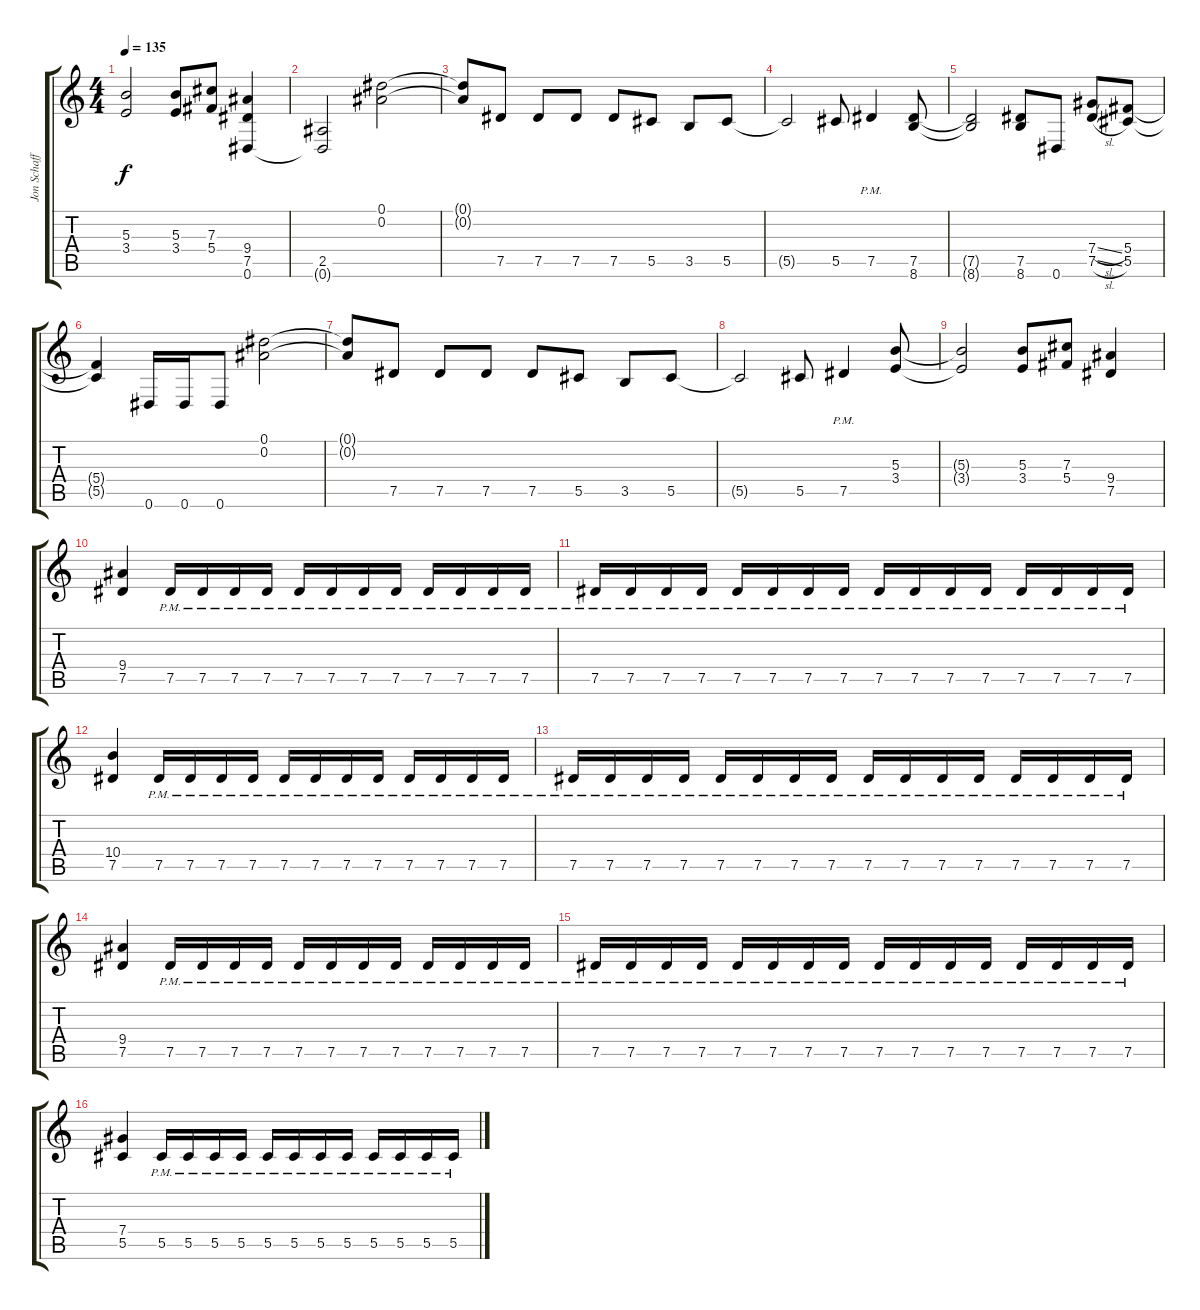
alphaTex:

\track ("Jon Schaffer" "Jon Schaff") {instrument distortionguitar}
\staff {score tabs}
\tuning (Eb4 Bb3 Gb3 Db3 Ab2 Eb2) {hide}
\ts (4 4)
\tempo 135
\clef g2
\ks c
(5.3{t} 3.4{t}).2{dy f} (5.3 3.4).8 (7.3 5.4).8 (9.4 7.5 0.6).4 |
(2.5 0.6{t}).2 (0.1 0.2).2 |
(0.1{t} 0.2{t}).8 7.5.8 7.5.8 7.5.8 7.5.8 5.5.8 3.5.8 5.5.8 |
5.5{t}.2 5.5.8 7.5{pm}.4 (7.5 8.6).8 |
(7.5{t} 8.6{t}).2 (7.5 8.6).8 0.6.8 (7.4{sl} 7.5{sl}).8 (5.4 5.5).8 |
(5.4{t} 5.5{t}).4 0.6.16 0.6.16 0.6.8 (0.1 0.2).2 |
(0.1{t} 0.2{t}).8 7.5.8 7.5.8 7.5.8 7.5.8 5.5.8 3.5.8 5.5.8 |
5.5{t}.2 5.5.8 7.5{pm}.4 (5.3 3.4).8 |
(5.3{t} 3.4{t}).2 (5.3 3.4).8 (7.3 5.4).8 (9.4 7.5).4 |
(9.4 7.5).4 7.5{pm}.16 7.5{pm}.16 7.5{pm}.16 7.5{pm}.16 7.5{pm}.16 7.5{pm}.16 7.5{pm}.16 7.5{pm}.16 7.5{pm}.16 7.5{pm}.16 7.5{pm}.16 7.5{pm}.16 |
7.5{pm}.16 7.5{pm}.16 7.5{pm}.16 7.5{pm}.16 7.5{pm}.16 7.5{pm}.16 7.5{pm}.16 7.5{pm}.16 7.5{pm}.16 7.5{pm}.16 7.5{pm}.16 7.5{pm}.16 7.5{pm}.16 7.5{pm}.16 7.5{pm}.16 7.5{pm}.16 |
(10.4 7.5).4 7.5{pm}.16 7.5{pm}.16 7.5{pm}.16 7.5{pm}.16 7.5{pm}.16 7.5{pm}.16 7.5{pm}.16 7.5{pm}.16 7.5{pm}.16 7.5{pm}.16 7.5{pm}.16 7.5{pm}.16 |
7.5{pm}.16 7.5{pm}.16 7.5{pm}.16 7.5{pm}.16 7.5{pm}.16 7.5{pm}.16 7.5{pm}.16 7.5{pm}.16 7.5{pm}.16 7.5{pm}.16 7.5{pm}.16 7.5{pm}.16 7.5{pm}.16 7.5{pm}.16 7.5{pm}.16 7.5{pm}.16 |
(9.4 7.5).4 7.5{pm}.16 7.5{pm}.16 7.5{pm}.16 7.5{pm}.16 7.5{pm}.16 7.5{pm}.16 7.5{pm}.16 7.5{pm}.16 7.5{pm}.16 7.5{pm}.16 7.5{pm}.16 7.5{pm}.16 |
7.5{pm}.16 7.5{pm}.16 7.5{pm}.16 7.5{pm}.16 7.5{pm}.16 7.5{pm}.16 7.5{pm}.16 7.5{pm}.16 7.5{pm}.16 7.5{pm}.16 7.5{pm}.16 7.5{pm}.16 7.5{pm}.16 7.5{pm}.16 7.5{pm}.16 7.5{pm}.16 |
(7.4 5.5).4 5.5{pm}.16 5.5{pm}.16 5.5{pm}.16 5.5{pm}.16 5.5{pm}.16 5.5{pm}.16 5.5{pm}.16 5.5{pm}.16 5.5{pm}.16 5.5{pm}.16 5.5{pm}.16 5.5{pm}.16
